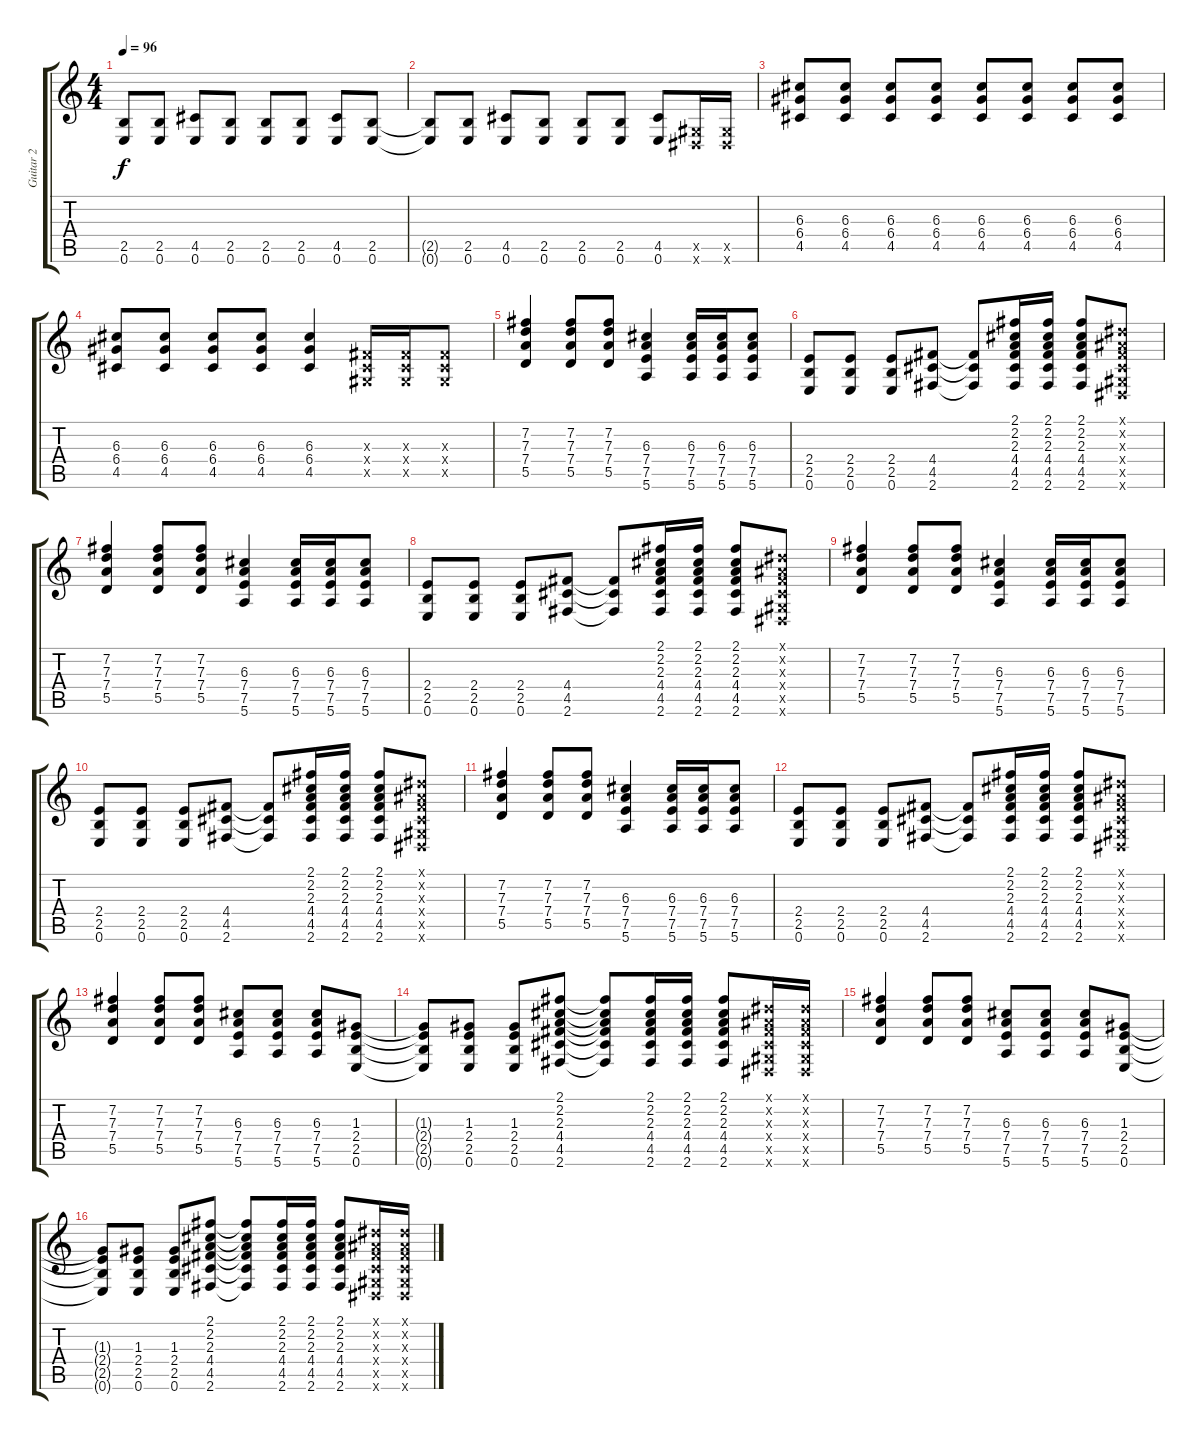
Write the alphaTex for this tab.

\track ("Guitar 2" "Guitar 2") {instrument distortionguitar}
\staff {score tabs}
\tuning (E4 B3 G3 D3 A2 E2) {hide}
\ts (4 4)
\tempo 96
\clef g2
\ks c
(2.5 0.6).8{dy f} (2.5 0.6).8 (4.5 0.6).8 (2.5 0.6).8 (2.5 0.6).8 (2.5 0.6).8 (4.5 0.6).8 (2.5 0.6).8 |
(2.5{t} 0.6{t}).8 (2.5 0.6).8 (4.5 0.6).8 (2.5 0.6).8 (2.5 0.6).8 (2.5 0.6).8 (4.5 0.6).8 (-1.5{x} -1.6{x}).16 (-1.5{x} -1.6{x}).16 |
(6.3 6.4 4.5).8 (6.3 6.4 4.5).8 (6.3 6.4 4.5).8 (6.3 6.4 4.5).8 (6.3 6.4 4.5).8 (6.3 6.4 4.5).8 (6.3 6.4 4.5).8 (6.3 6.4 4.5).8 |
(6.3 6.4 4.5).8 (6.3 6.4 4.5).8 (6.3 6.4 4.5).8 (6.3 6.4 4.5).8 (6.3 6.4 4.5).4 (-1.3{x} -1.4{x} -1.5{x}).16 (-1.3{x} -1.4{x} -1.5{x}).16 (-1.3{x} -1.4{x} -1.5{x}).8 |
(7.2 7.3 7.4 5.5).4 (7.2 7.3 7.4 5.5).8 (7.2 7.3 7.4 5.5).8 (6.3 7.4 7.5 5.6).4 (6.3 7.4 7.5 5.6).16 (6.3 7.4 7.5 5.6).16 (6.3 7.4 7.5 5.6).8 |
(2.4 2.5 0.6).8 (2.4 2.5 0.6).8 (2.4 2.5 0.6).8 (4.4 4.5 2.6).8 (4.4{t} 4.5{t} 2.6{t}).8 (2.1 2.2 2.3 4.4 4.5 2.6).16 (2.1 2.2 2.3 4.4 4.5 2.6).16 (2.1 2.2 2.3 4.4 4.5 2.6).8 (-1.1{x} -1.2{x} -1.3{x} -1.4{x} -1.5{x} -1.6{x}).8 |
(7.2 7.3 7.4 5.5).4 (7.2 7.3 7.4 5.5).8 (7.2 7.3 7.4 5.5).8 (6.3 7.4 7.5 5.6).4 (6.3 7.4 7.5 5.6).16 (6.3 7.4 7.5 5.6).16 (6.3 7.4 7.5 5.6).8 |
(2.4 2.5 0.6).8 (2.4 2.5 0.6).8 (2.4 2.5 0.6).8 (4.4 4.5 2.6).8 (4.4{t} 4.5{t} 2.6{t}).8 (2.1 2.2 2.3 4.4 4.5 2.6).16 (2.1 2.2 2.3 4.4 4.5 2.6).16 (2.1 2.2 2.3 4.4 4.5 2.6).8 (-1.1{x} -1.2{x} -1.3{x} -1.4{x} -1.5{x} -1.6{x}).8 |
(7.2 7.3 7.4 5.5).4 (7.2 7.3 7.4 5.5).8 (7.2 7.3 7.4 5.5).8 (6.3 7.4 7.5 5.6).4 (6.3 7.4 7.5 5.6).16 (6.3 7.4 7.5 5.6).16 (6.3 7.4 7.5 5.6).8 |
(2.4 2.5 0.6).8 (2.4 2.5 0.6).8 (2.4 2.5 0.6).8 (4.4 4.5 2.6).8 (4.4{t} 4.5{t} 2.6{t}).8 (2.1 2.2 2.3 4.4 4.5 2.6).16 (2.1 2.2 2.3 4.4 4.5 2.6).16 (2.1 2.2 2.3 4.4 4.5 2.6).8 (-1.1{x} -1.2{x} -1.3{x} -1.4{x} -1.5{x} -1.6{x}).8 |
(7.2 7.3 7.4 5.5).4 (7.2 7.3 7.4 5.5).8 (7.2 7.3 7.4 5.5).8 (6.3 7.4 7.5 5.6).4 (6.3 7.4 7.5 5.6).16 (6.3 7.4 7.5 5.6).16 (6.3 7.4 7.5 5.6).8 |
(2.4 2.5 0.6).8 (2.4 2.5 0.6).8 (2.4 2.5 0.6).8 (4.4 4.5 2.6).8 (4.4{t} 4.5{t} 2.6{t}).8 (2.1 2.2 2.3 4.4 4.5 2.6).16 (2.1 2.2 2.3 4.4 4.5 2.6).16 (2.1 2.2 2.3 4.4 4.5 2.6).8 (-1.1{x} -1.2{x} -1.3{x} -1.4{x} -1.5{x} -1.6{x}).8 |
(7.2 7.3 7.4 5.5).4 (7.2 7.3 7.4 5.5).8 (7.2 7.3 7.4 5.5).8 (6.3 7.4 7.5 5.6).8 (6.3 7.4 7.5 5.6).8 (6.3 7.4 7.5 5.6).8 (1.3 2.4 2.5 0.6).8 |
(1.3{t} 2.4{t} 2.5{t} 0.6{t}).8 (1.3 2.4 2.5 0.6).8 (1.3 2.4 2.5 0.6).8 (2.1 2.2 2.3 4.4 4.5 2.6).8 (2.1{t} 2.2{t} 2.3{t} 4.4{t} 4.5{t} 2.6{t}).8 (2.1 2.2 2.3 4.4 4.5 2.6).16 (2.1 2.2 2.3 4.4 4.5 2.6).16 (2.1 2.2 2.3 4.4 4.5 2.6).8 (-1.1{x} -1.2{x} -1.3{x} -1.4{x} -1.5{x} -1.6{x}).16 (-1.1{x} -1.2{x} -1.3{x} -1.4{x} -1.5{x} -1.6{x}).16 |
(7.2 7.3 7.4 5.5).4 (7.2 7.3 7.4 5.5).8 (7.2 7.3 7.4 5.5).8 (6.3 7.4 7.5 5.6).8 (6.3 7.4 7.5 5.6).8 (6.3 7.4 7.5 5.6).8 (1.3 2.4 2.5 0.6).8 |
(1.3{t} 2.4{t} 2.5{t} 0.6{t}).8 (1.3 2.4 2.5 0.6).8 (1.3 2.4 2.5 0.6).8 (2.1 2.2 2.3 4.4 4.5 2.6).8 (2.1{t} 2.2{t} 2.3{t} 4.4{t} 4.5{t} 2.6{t}).8 (2.1 2.2 2.3 4.4 4.5 2.6).16 (2.1 2.2 2.3 4.4 4.5 2.6).16 (2.1 2.2 2.3 4.4 4.5 2.6).8 (-1.1{x} -1.2{x} -1.3{x} -1.4{x} -1.5{x} -1.6{x}).16 (-1.1{x} -1.2{x} -1.3{x} -1.4{x} -1.5{x} -1.6{x}).16
